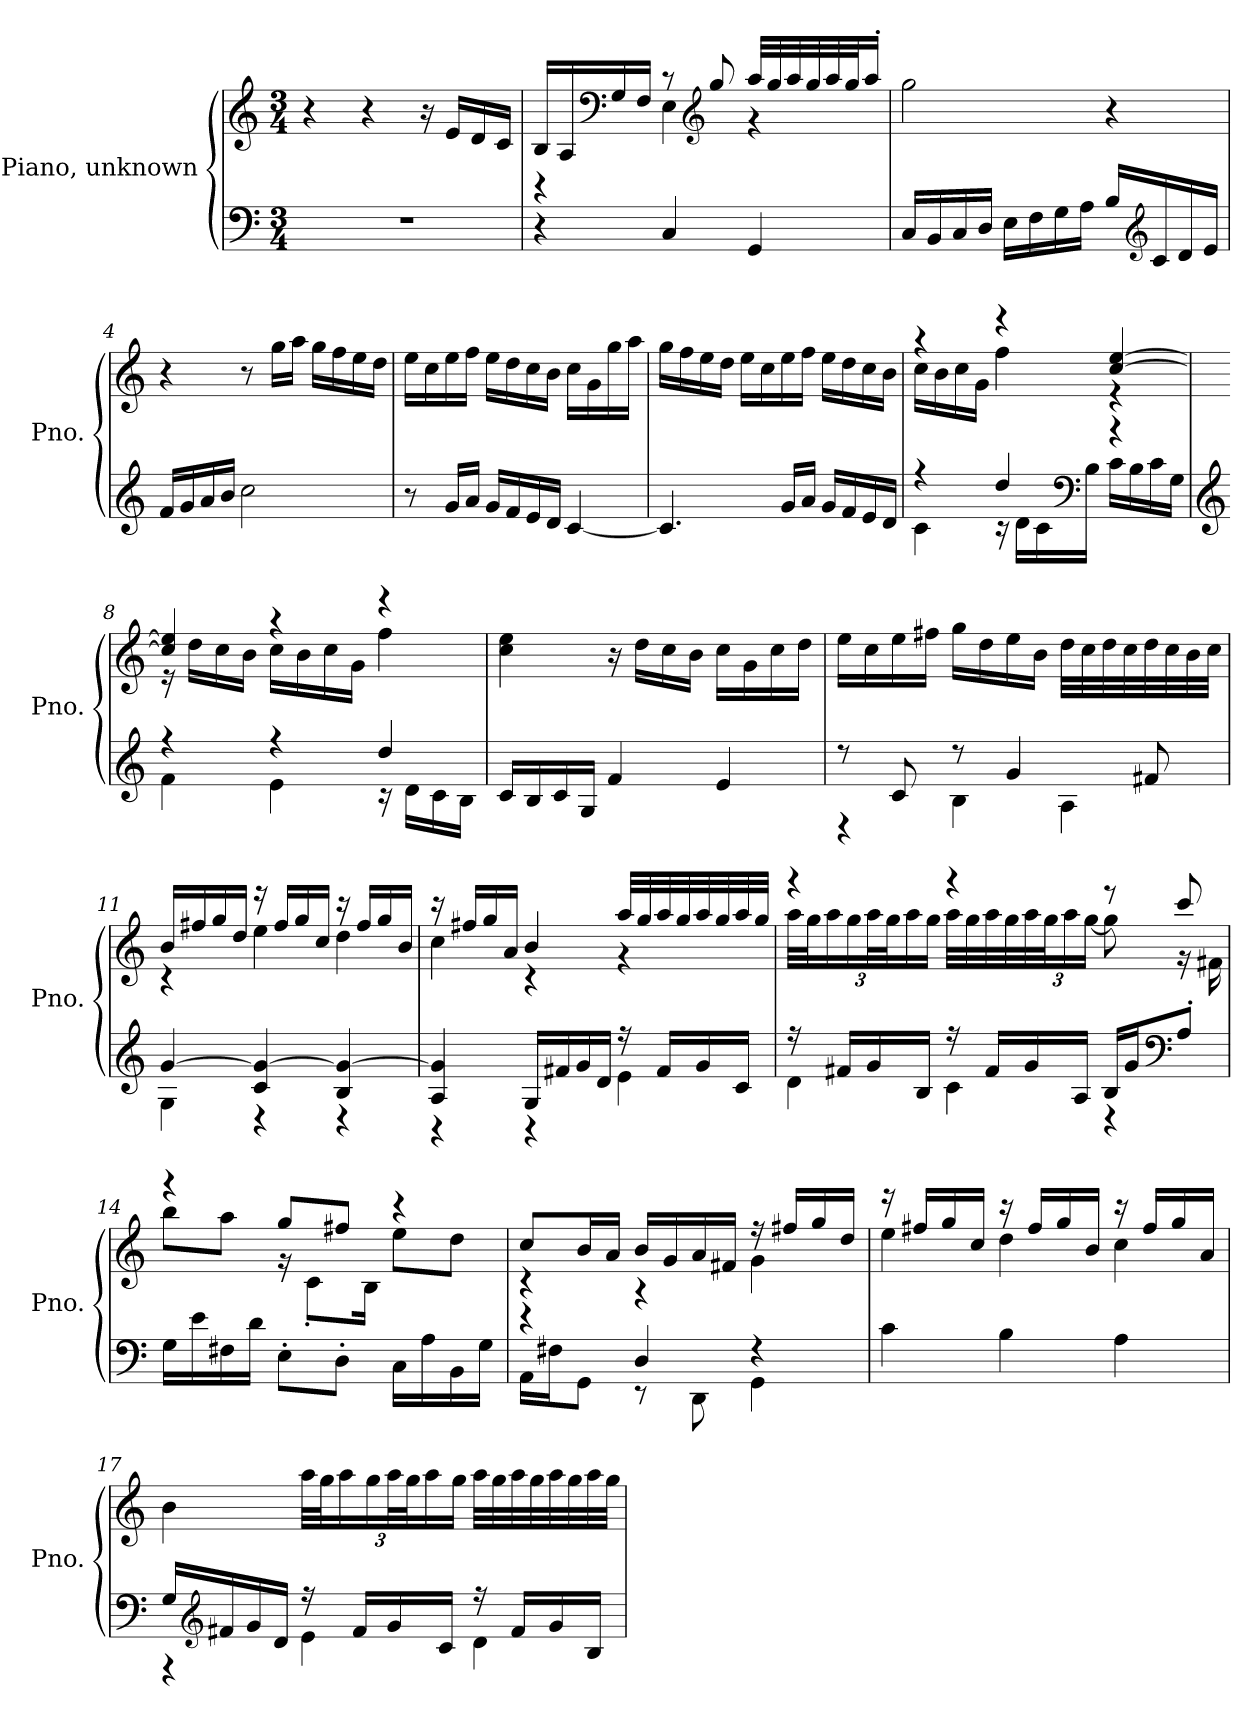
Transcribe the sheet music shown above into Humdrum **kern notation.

**kern	**kern
*part1	*part1
*staff2	*staff1
*I"Piano, unknown	*
*I'Pno.	*
*clefF4	*clefG2
*k[]	*k[]
*M3/4	*M3/4
*MM104	*MM104
=1	=1
2.r	4r
.	4r
.	16r
.	16e/LL
.	16d/
.	16c/JJ
=2	=2
*	*^
4r	16B/LL	4r
.	16A/	.
*	*clefF4	*
.	16G/	.
.	16F/JJ	.
4C/	8r	4E\
*	*clefG2	*
.	8gg/	.
4GG/	32aa/LLL	4r
.	32gg/	.
.	32aa/	.
.	32gg/	.
.	32aa/	.
.	32gg/J	.
.	16aa'/JJ	.
*	*v	*v
=3	=3
16C/LL	2gg\
16BB/	.
16C/	.
16D/JJ	.
16E\LL	.
16F\	.
16G\	.
16A\JJ	.
16B/LL	4r
*clefG2	*
16c/	.
16d/	.
16e/JJ	.
!!LO:LB:g=z
=4	=4
16f/LL	4r
16g/	.
16a/	.
16b/JJ	.
2cc\	8r
.	16gg\LL
.	16aa\JJ
.	16gg\LL
.	16ff\
.	16ee\
.	16dd\JJ
=5	=5
8r	16ee\LL
.	16cc\
16g/LL	16ee\
16a/JJ	16ff\JJ
16g/LL	16ee\LL
16f/	16dd\
16e/	16cc\
16d/JJ	16b\JJ
[4c/	16cc\LL
.	16g\
.	16gg\
.	16aa\JJ
=6	=6
4.c/]	16gg\LL
.	16ff\
.	16ee\
.	16dd\JJ
.	16ee\LL
.	16cc\
16g/LL	16ee\
16a/JJ	16ff\JJ
16g/LL	16ee\LL
16f/	16dd\
16e/	16cc\
16d/JJ	16b\JJ
!!LO:LB:g=z
=7	=7
*^	*^
4r	4c\	4r	16cc\LL
.	.	.	16b\
.	.	.	16cc\
.	.	.	16g\JJ
4dd/	16r	4r	4ff\
.	16d\LL	.	.
.	16c\	.	.
*clefF4	*	*	*
.	16B\JJ	.	.
4r	16c\LL	[4cc/ [4ee/	4r
.	16B\	.	.
.	16c\	.	.
.	16G\JJ	.	.
=8	=8	=8	=8
*clefG2	*	*	*
4r	4f\	4cc/] 4ee/]	16r
.	.	.	16dd\LL
.	.	.	16cc\
.	.	.	16b\JJ
4r	4e\	4r	16cc\LL
.	.	.	16b\
.	.	.	16cc\
.	.	.	16g\JJ
4dd/	16r	4r	4ff\
.	16d\LL	.	.
.	16c\	.	.
.	16B\JJ	.	.
*v	*v	*	*
*	*v	*v
=9	=9
16c/LL	4cc\ 4ee\
16B/	.
16c/	.
16G/JJ	.
4f/	16r
.	16dd\LL
.	16cc\
.	16b\JJ
4e/	16cc\LL
.	16g\
.	16cc\
.	16dd\JJ
!!LO:LB:g=z
=10	=10
*^	*
8r	4r	16ee\LL
.	.	16cc\
8c/	.	16ee\
.	.	16ff#X\JJ
8r	4B\	16gg\LL
.	.	16dd\
4g/	.	16ee\
.	.	16b\JJ
.	4A\	32dd\LLL
.	.	32cc\
.	.	32dd\
.	.	32cc\
8f#X/	.	32dd\
.	.	32cc\
.	.	32b\
.	.	32cc\JJJ
=11	=11	=11
*	*	*^
[4g/	4G\	16b/LL	4r
.	.	16ff#X/	.
.	.	16gg/	.
.	.	16dd/JJ	.
4c/ 4g/_	4r	16r	4ee\
.	.	16ff#/LL	.
.	.	16gg/	.
.	.	16cc/JJ	.
4B/ 4g/_	4r	16r	4dd\
.	.	16ff#/LL	.
.	.	16gg/	.
.	.	16b/JJ	.
!!LO:LB:g=z	!!
=12	=12	=12	=12
4A/ 4g/]	4r	16r	4cc\
.	.	16ff#X/LL	.
.	.	16gg/	.
.	.	16a/JJ	.
16G/LL	4r	4b/	4r
16f#X/	.	.	.
16g/	.	.	.
16d/JJ	.	.	.
16r	4e\	32aa/LLL	4r
.	.	32gg/	.
16f#/LL	.	32aa/	.
.	.	32gg/	.
16g/	.	32aa/	.
.	.	32gg/	.
16c/JJ	.	32aa/	.
.	.	32gg/JJJ	.
=13	=13	=13	=13
*	*	*	*Xbrackettup
16r	4d\	4r	48aa\LLL
.	.	.	48gg\J
.	.	.	24aa\
16f#X/LL	.	.	.
.	.	.	24gg\
16g/	.	.	48aa\L
.	.	.	48gg\J
.	.	.	24aa\
16B/JJ	.	.	.
.	.	.	24gg\JJ
16r	4c\	4r	32aa\LLL
.	.	.	32gg\
16f#/LL	.	.	32aa\
.	.	.	32gg\
16g/	.	.	48aa\
.	.	.	48gg\J
.	.	.	24aa\
16A/JJ	.	.	.
.	.	.	[24gg\JJ
16B/LL	4r	8r	8gg\]
16g/J	.	.	.
*clefF4	*	*	*
8A'/J	.	8ccc/	16r
.	.	.	16f#X\
*v	*v	*	*
!!LO:LB:g=z	!!
=14	=14	=14
16G\LL	4r	8bb\L
16e\	.	.
16F#X\	.	8aa\J
16d\JJ	.	.
8E'\L	8gg/L	16r
.	.	8c'\L
8D'\J	8ff#X/J	.
.	.	16B\Jk
16C\LL	4r	8ee\L
16A\	.	.
16BB\	.	8dd\J
16G\JJ	.	.
=15	=15	=15
*^	*	*
4r	16AA\LL	8cc/L	4r
.	16F#X\J	.	.
.	8GG\J	16b/L	.
.	.	16a/JJ	.
4D/	8r	16b/LL	4r
.	.	16g/	.
.	8DD\	16a/	.
.	.	16f#X/JJ	.
4r	4GG\	16r	4g\
.	.	16ff#X/LL	.
.	.	16gg/	.
.	.	16dd/JJ	.
*v	*v	*	*
=16	=16	=16
4c\	16r	4ee\
.	16ff#X/LL	.
.	16gg/	.
.	16cc/JJ	.
4B\	16r	4dd\
.	16ff#/LL	.
.	16gg/	.
.	16b/JJ	.
4A\	16r	4cc\
.	16ff#/LL	.
.	16gg/	.
.	16a/JJ	.
*	*v	*v
!!LO:PB:g=z
=17	=17
*^	*
16G/LL	4r	4b\
*clefG2	*	*
16f#X/	.	.
16g/	.	.
16d/JJ	.	.
16r	4e\	48aa\LLL
.	.	48gg\J
.	.	24aa\
16f#/LL	.	.
.	.	24gg\
16g/	.	48aa\L
.	.	48gg\J
.	.	24aa\
16c/JJ	.	.
.	.	24gg\JJ
16r	4d\	32aa\LLL
.	.	32gg\
16f#/LL	.	32aa\
.	.	32gg\
16g/	.	32aa\
.	.	32gg\
16B/JJ	.	32aa\
.	.	32gg\JJJ
*v	*v	*
=	=
*-	*-
